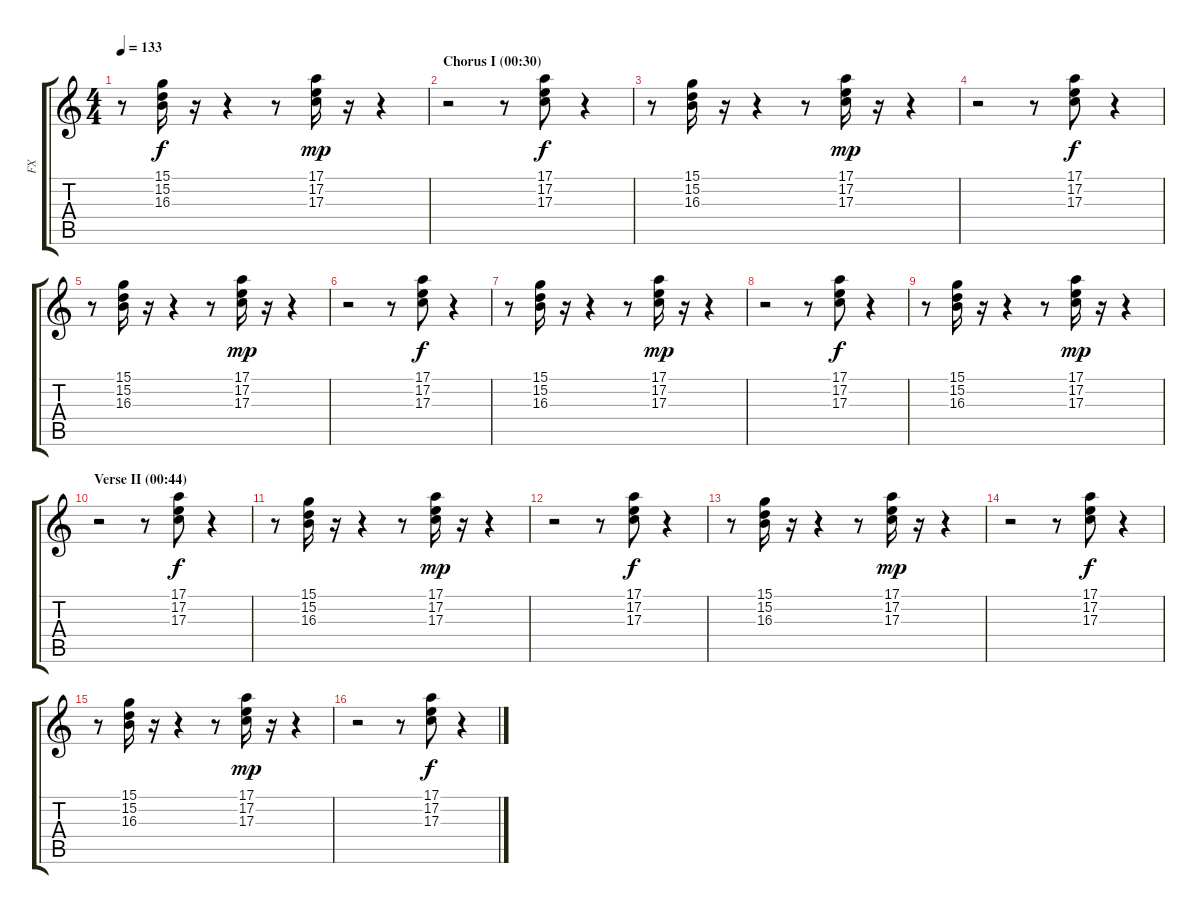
\track ("FX" "FX") {instrument electricpiano1}
\staff {score tabs}
\tuning (E4 B3 G3 D3 A2 E2) {hide}
\ts (4 4)
\tempo 133
\clef g2
\ks c
r.8{dy f} (15.1 15.2 16.3).16 r.16 r.4 r.8 (17.1 17.2 17.3).16{dy mp} r.16 r.4 |
\section ("" "Chorus I (00:30)")
r.2 r.8 (17.1 17.2 17.3).8{dy f} r.4 |
r.8 (15.1 15.2 16.3).16 r.16 r.4 r.8 (17.1 17.2 17.3).16{dy mp} r.16 r.4 |
r.2 r.8 (17.1 17.2 17.3).8{dy f} r.4 |
r.8 (15.1 15.2 16.3).16 r.16 r.4 r.8 (17.1 17.2 17.3).16{dy mp} r.16 r.4 |
r.2 r.8 (17.1 17.2 17.3).8{dy f} r.4 |
r.8 (15.1 15.2 16.3).16 r.16 r.4 r.8 (17.1 17.2 17.3).16{dy mp} r.16 r.4 |
r.2 r.8 (17.1 17.2 17.3).8{dy f} r.4 |
r.8 (15.1 15.2 16.3).16 r.16 r.4 r.8 (17.1 17.2 17.3).16{dy mp} r.16 r.4 |
\section ("" "Verse II (00:44)")
r.2 r.8 (17.1 17.2 17.3).8{dy f} r.4 |
r.8 (15.1 15.2 16.3).16 r.16 r.4 r.8 (17.1 17.2 17.3).16{dy mp} r.16 r.4 |
r.2 r.8 (17.1 17.2 17.3).8{dy f} r.4 |
r.8 (15.1 15.2 16.3).16 r.16 r.4 r.8 (17.1 17.2 17.3).16{dy mp} r.16 r.4 |
r.2 r.8 (17.1 17.2 17.3).8{dy f} r.4 |
r.8 (15.1 15.2 16.3).16 r.16 r.4 r.8 (17.1 17.2 17.3).16{dy mp} r.16 r.4 |
r.2 r.8 (17.1 17.2 17.3).8{dy f} r.4
